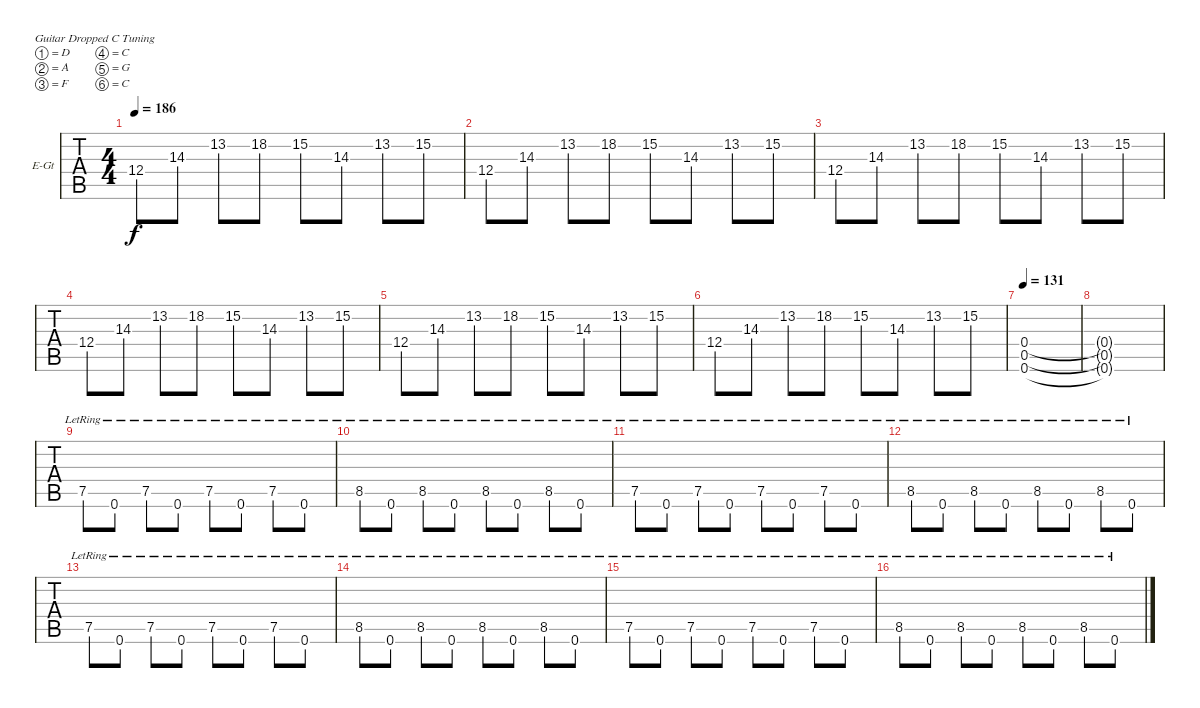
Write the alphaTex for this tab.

\bracketExtendMode groupsimilarinstruments
\firstSystemTrackNameOrientation horizontal
\otherSystemsTrackNameOrientation horizontal
\track ("Track 2" "E-Gt") {instrument distortionguitar}
\staff {tabs}
\tuning (D4 A3 F3 C3 G2 C2)
\ts (4 4)
\tempo 186
\clef g2
\ks c
12.4.8{dy f} 14.3.8 13.2.8 18.2.8 15.2.8 14.3.8 13.2.8 15.2.8 |
12.4.8 14.3.8 13.2.8 18.2.8 15.2.8 14.3.8 13.2.8 15.2.8 |
12.4.8 14.3.8 13.2.8 18.2.8 15.2.8 14.3.8 13.2.8 15.2.8 |
12.4.8 14.3.8 13.2.8 18.2.8 15.2.8 14.3.8 13.2.8 15.2.8 |
12.4.8 14.3.8 13.2.8 18.2.8 15.2.8 14.3.8 13.2.8 15.2.8 |
12.4.8 14.3.8 13.2.8 18.2.8 15.2.8 14.3.8 13.2.8 15.2.8 |
\tempo 131
(0.4 0.5 0.6).1 |
(0.4{t} 0.5{t} 0.6{t}).1 |
7.5{lr}.8 0.6{lr}.8 7.5{lr}.8 0.6{lr}.8 7.5{lr}.8 0.6{lr}.8 7.5{lr}.8 0.6{lr}.8 |
8.5{lr}.8 0.6{lr}.8 8.5{lr}.8 0.6{lr}.8 8.5{lr}.8 0.6{lr}.8 8.5{lr}.8 0.6{lr}.8 |
7.5{lr}.8 0.6{lr}.8 7.5{lr}.8 0.6{lr}.8 7.5{lr}.8 0.6{lr}.8 7.5{lr}.8 0.6{lr}.8 |
8.5{lr}.8 0.6{lr}.8 8.5{lr}.8 0.6{lr}.8 8.5{lr}.8 0.6{lr}.8 8.5{lr}.8 0.6{lr}.8 |
7.5{lr}.8 0.6{lr}.8 7.5{lr}.8 0.6{lr}.8 7.5{lr}.8 0.6{lr}.8 7.5{lr}.8 0.6{lr}.8 |
8.5{lr}.8 0.6{lr}.8 8.5{lr}.8 0.6{lr}.8 8.5{lr}.8 0.6{lr}.8 8.5{lr}.8 0.6{lr}.8 |
7.5{lr}.8 0.6{lr}.8 7.5{lr}.8 0.6{lr}.8 7.5{lr}.8 0.6{lr}.8 7.5{lr}.8 0.6{lr}.8 |
8.5{lr}.8 0.6{lr}.8 8.5{lr}.8 0.6{lr}.8 8.5{lr}.8 0.6{lr}.8 8.5{lr}.8 0.6{lr}.8
